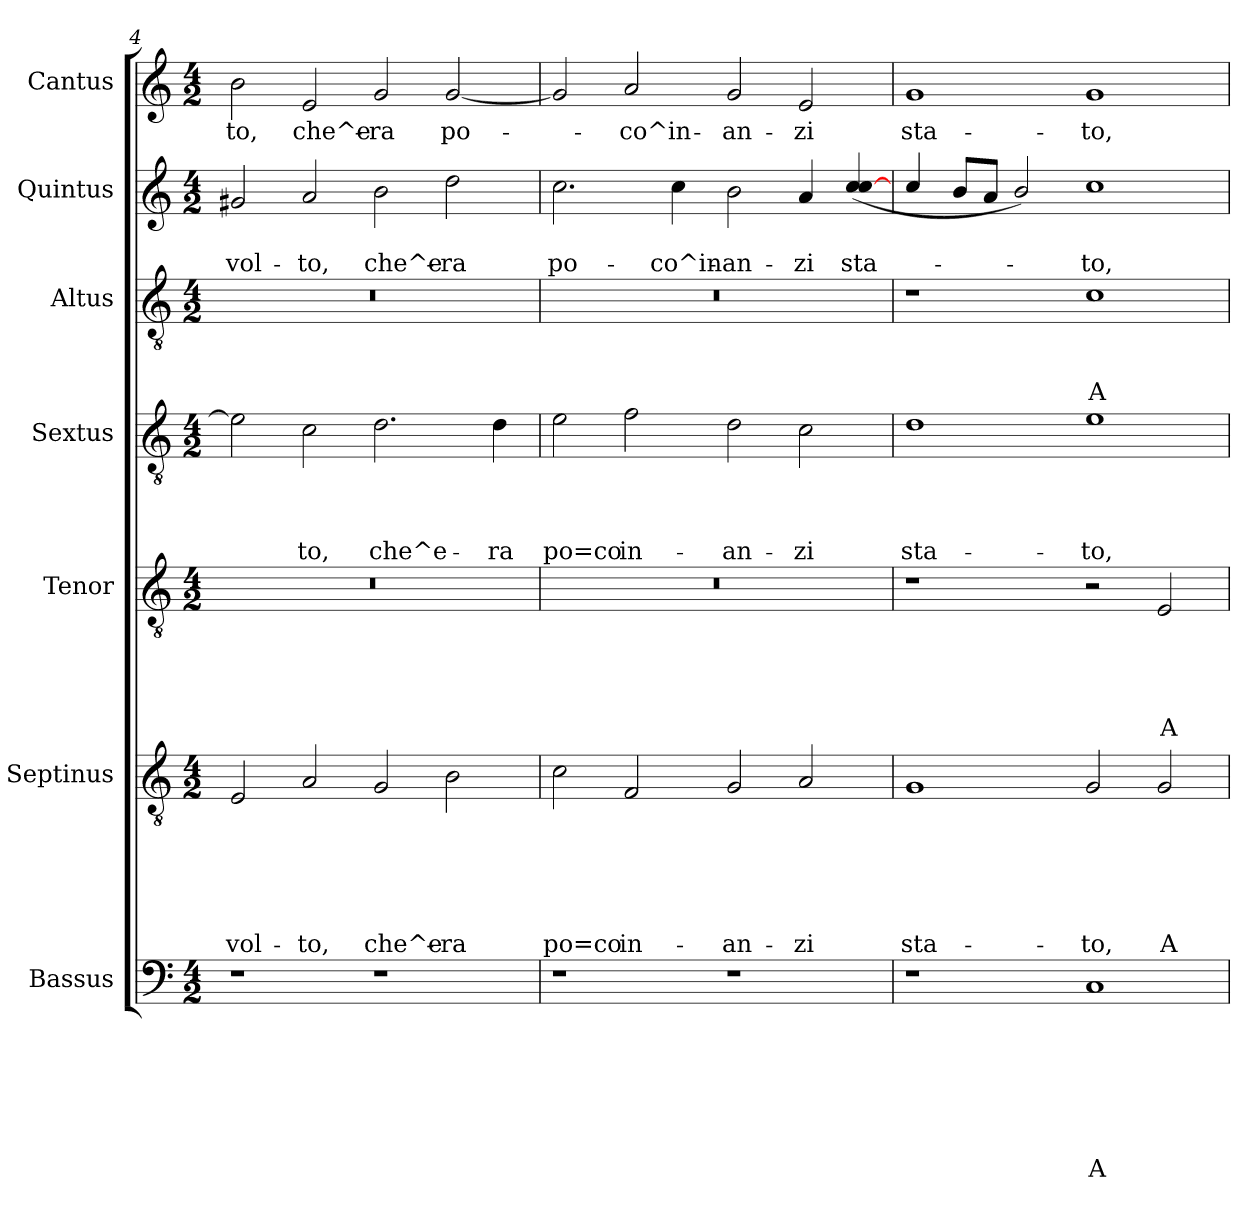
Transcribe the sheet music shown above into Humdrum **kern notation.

**kern	**text	**text	**text	**text	**text	**text	**text	**kern	**text	**text	**text	**text	**text	**text	**kern	**text	**text	**text	**text	**text	**kern	**text	**text	**text	**text	**kern	**text	**text	**text	**kern	**text	**text	**kern	**text
*part7	*part7	*part7	*part7	*part7	*part7	*part7	*part7	*part6	*part6	*part6	*part6	*part6	*part6	*part6	*part5	*part5	*part5	*part5	*part5	*part5	*part4	*part4	*part4	*part4	*part4	*part3	*part3	*part3	*part3	*part2	*part2	*part2	*part1	*part1
*staff7	*staff7	*staff7	*staff7	*staff7	*staff7	*staff7	*staff7	*staff6	*staff6	*staff6	*staff6	*staff6	*staff6	*staff6	*staff5	*staff5	*staff5	*staff5	*staff5	*staff5	*staff4	*staff4	*staff4	*staff4	*staff4	*staff3	*staff3	*staff3	*staff3	*staff2	*staff2	*staff2	*staff1	*staff1
*I"Bassus	*	*	*	*	*	*	*	*I"Septinus	*	*	*	*	*	*	*I"Tenor	*	*	*	*	*	*I"Sextus	*	*	*	*	*I"Altus	*	*	*	*I"Quintus	*	*	*I"Cantus	*
*clefF4	*	*	*	*	*	*	*	*clefGv2	*	*	*	*	*	*	*clefGv2	*	*	*	*	*	*clefGv2	*	*	*	*	*clefGv2	*	*	*	*clefG2	*	*	*clefG2	*
*k[]	*	*	*	*	*	*	*	*k[]	*	*	*	*	*	*	*k[]	*	*	*	*	*	*k[]	*	*	*	*	*k[]	*	*	*	*k[]	*	*	*k[]	*
*C:	*	*	*	*	*	*	*	*C:	*	*	*	*	*	*	*C:	*	*	*	*	*	*C:	*	*	*	*	*C:	*	*	*	*C:	*	*	*C:	*
*M4/2	*	*	*	*	*	*	*	*M4/2	*	*	*	*	*	*	*M4/2	*	*	*	*	*	*M4/2	*	*	*	*	*M4/2	*	*	*	*M4/2	*	*	*M4/2	*
=4	=4	=4	=4	=4	=4	=4	=4	=4	=4	=4	=4	=4	=4	=4	=4	=4	=4	=4	=4	=4	=4	=4	=4	=4	=4	=4	=4	=4	=4	=4	=4	=4	=4	=4
!	!	!	!	!	!	!	!	!	!	!	!	!	!	!LO:LY:b	!	!	!	!	!	!	!	!	!	!	!	!	!	!	!	!	!	!LO:LY:b	!	!LO:LY:b
1r	.	.	.	.	.	.	.	2E/	.	.	.	.	.	vol-	0r	.	.	.	.	.	2e\]	.	.	.	.	0r	.	.	.	2g#X/	.	vol-	2b\	-to,
!	!	!	!	!	!	!	!	!	!	!	!	!	!	!LO:LY:b	!	!	!	!	!	!	!	!	!	!	!LO:LY:b	!	!	!	!	!	!	!LO:LY:b	!	!LO:LY:b
.	.	.	.	.	.	.	.	2A/	.	.	.	.	.	-to,	.	.	.	.	.	.	2c\	.	.	.	-to,	.	.	.	.	2a/	.	-to,	2e/	che^e-
!	!	!	!	!	!	!	!	!	!	!	!	!	!	!LO:LY:b	!	!	!	!	!	!	!	!	!	!	!LO:LY:b	!	!	!	!	!	!	!LO:LY:b	!	!LO:LY:b
1r	.	.	.	.	.	.	.	2G/	.	.	.	.	.	che^e-	.	.	.	.	.	.	2.d\	.	.	.	che^e-	.	.	.	.	2b\	.	che^e-	2g/	-ra
!	!	!	!	!	!	!	!	!	!	!	!	!	!	!LO:LY:b	!	!	!	!	!	!	!	!	!	!	!	!	!	!	!	!	!	!LO:LY:b	!	!LO:LY:b
.	.	.	.	.	.	.	.	2B\	.	.	.	.	.	-ra	.	.	.	.	.	.	.	.	.	.	.	.	.	.	.	2dd\	.	-ra	[<2g/	po-
!	!	!	!	!	!	!	!	!	!	!	!	!	!	!	!	!	!	!	!	!	!	!	!	!	!LO:LY:b	!	!	!	!	!	!	!	!	!
.	.	.	.	.	.	.	.	.	.	.	.	.	.	.	.	.	.	.	.	.	4d\	.	.	.	-ra	.	.	.	.	.	.	.	.	.
!!LO:PB:g=z
=5	=5	=5	=5	=5	=5	=5	=5	=5	=5	=5	=5	=5	=5	=5	=5	=5	=5	=5	=5	=5	=5	=5	=5	=5	=5	=5	=5	=5	=5	=5	=5	=5	=5	=5
!	!	!	!	!	!	!	!	!	!	!	!	!	!	!LO:LY:b	!	!	!	!	!	!	!	!	!	!	!LO:LY:b	!	!	!	!	!	!	!LO:LY:b	!	!
1r	.	.	.	.	.	.	.	2c\	.	.	.	.	.	po=co	0r	.	.	.	.	.	2e\	.	.	.	po=co	0r	.	.	.	2.cc\	.	po-	2g/]	.
!	!	!	!	!	!	!	!	!	!	!	!	!	!	!LO:LY:b	!	!	!	!	!	!	!	!	!	!	!LO:LY:b	!	!	!	!	!	!	!	!	!LO:LY:b
.	.	.	.	.	.	.	.	2F/	.	.	.	.	.	in-	.	.	.	.	.	.	2f\	.	.	.	in-	.	.	.	.	.	.	.	2a/	-co^in-
!	!	!	!	!	!	!	!	!	!	!	!	!	!	!	!	!	!	!	!	!	!	!	!	!	!	!	!	!	!	!	!	!LO:LY:b	!	!
.	.	.	.	.	.	.	.	.	.	.	.	.	.	.	.	.	.	.	.	.	.	.	.	.	.	.	.	.	.	4cc\	.	-co^in-	.	.
!	!	!	!	!	!	!	!	!	!	!	!	!	!	!LO:LY:b	!	!	!	!	!	!	!	!	!	!	!LO:LY:b	!	!	!	!	!	!	!LO:LY:b	!	!LO:LY:b
1r	.	.	.	.	.	.	.	2G/	.	.	.	.	.	-an-	.	.	.	.	.	.	2d\	.	.	.	-an-	.	.	.	.	2b\	.	-an-	2g/	-an-
!	!	!	!	!	!	!	!	!	!	!	!	!	!	!LO:LY:b	!	!	!	!	!	!	!	!	!	!	!LO:LY:b	!	!	!	!	!	!	!LO:LY:b	!	!LO:LY:b
.	.	.	.	.	.	.	.	2A/	.	.	.	.	.	-zi	.	.	.	.	.	.	2c\	.	.	.	-zi	.	.	.	.	4a/	.	-zi	2e/	-zi
!	!	!	!	!	!	!	!	!	!	!	!	!	!	!	!	!	!	!	!	!	!	!	!	!	!	!	!	!	!	!	!	!LO:LY:b	!	!
.	.	.	.	.	.	.	.	.	.	.	.	.	.	.	.	.	.	.	.	.	.	.	.	.	.	.	.	.	.	(<4cc/ [<4cc/	.	sta-	.	.
=6	=6	=6	=6	=6	=6	=6	=6	=6	=6	=6	=6	=6	=6	=6	=6	=6	=6	=6	=6	=6	=6	=6	=6	=6	=6	=6	=6	=6	=6	=6	=6	=6	=6	=6
!	!	!	!	!	!	!	!	!	!	!	!	!	!	!LO:LY:b	!	!	!	!	!	!	!	!	!	!	!LO:LY:b	!	!	!	!	!	!	!	!	!LO:LY:b
1r	.	.	.	.	.	.	.	1G	.	.	.	.	.	sta-	1r	.	.	.	.	.	1d	.	.	.	sta-	1r	.	.	.	4cc/	.	.	1g	sta-
.	.	.	.	.	.	.	.	.	.	.	.	.	.	.	.	.	.	.	.	.	.	.	.	.	.	.	.	.	.	8b/L	.	.	.	.
.	.	.	.	.	.	.	.	.	.	.	.	.	.	.	.	.	.	.	.	.	.	.	.	.	.	.	.	.	.	8a/J	.	.	.	.
.	.	.	.	.	.	.	.	.	.	.	.	.	.	.	.	.	.	.	.	.	.	.	.	.	.	.	.	.	.	2b/)	.	.	.	.
!	!	!	!	!	!	!	!LO:LY:b	!	!	!	!	!	!	!LO:LY:b	!	!	!	!	!	!	!	!	!	!	!LO:LY:b	!	!	!	!LO:LY:b	!	!	!LO:LY:b	!	!LO:LY:b
1C	.	.	.	.	.	.	A-	2G/	.	.	.	.	.	-to,	2r	.	.	.	.	.	1e	.	.	.	-to,	1c	.	.	A-	1cc	.	-to,	1g	-to,
!	!	!	!	!	!	!	!	!	!	!	!	!	!	!LO:LY:b	!	!	!	!	!	!LO:LY:b	!	!	!	!	!	!	!	!	!	!	!	!	!	!
.	.	.	.	.	.	.	.	2G/	.	.	.	.	.	A-	2E/	.	.	.	.	A-	.	.	.	.	.	.	.	.	.	.	.	.	.	.
=	=	=	=	=	=	=	=	=	=	=	=	=	=	=	=	=	=	=	=	=	=	=	=	=	=	=	=	=	=	=	=	=	=	=
*-	*-	*-	*-	*-	*-	*-	*-	*-	*-	*-	*-	*-	*-	*-	*-	*-	*-	*-	*-	*-	*-	*-	*-	*-	*-	*-	*-	*-	*-	*-	*-	*-	*-	*-
